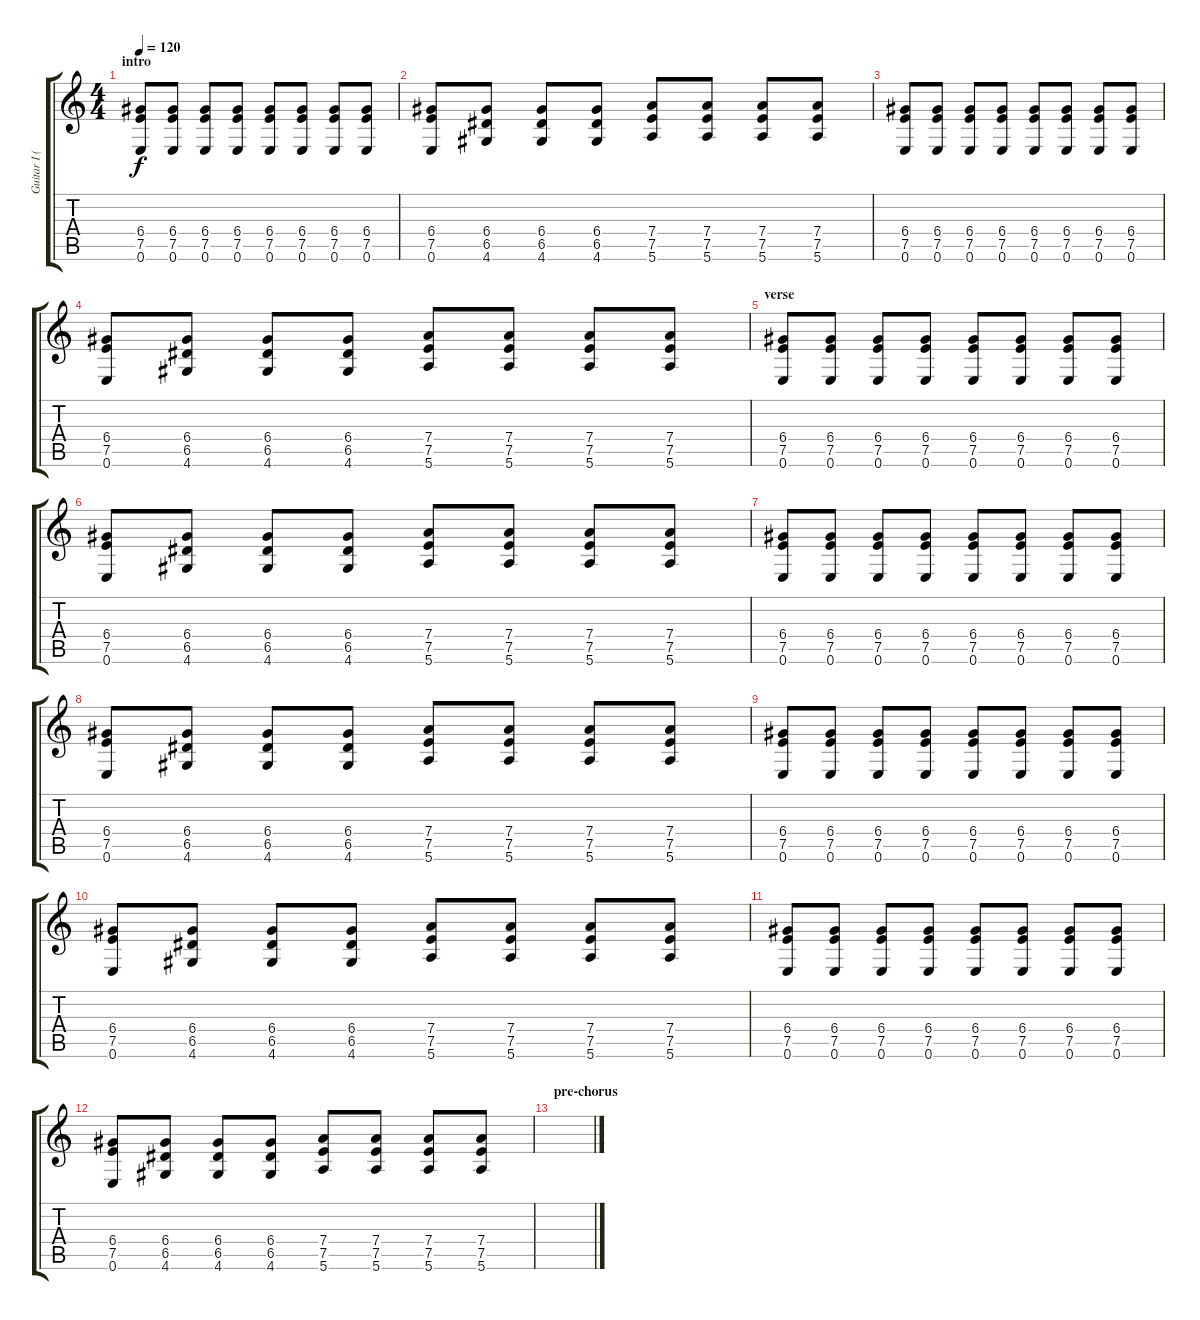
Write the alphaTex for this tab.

\track ("Guitar I (electric/clean)" "Guitar I (") {instrument electricguitarclean}
\staff {score tabs}
\tuning (E4 B3 G3 D3 A2 E2) {hide}
\ts (4 4)
\section ("" "intro")
\tempo 120
\clef g2
\ks c
(6.4 7.5 0.6).8{dy f instrument electricguitarclean} (6.4 7.5 0.6).8 (6.4 7.5 0.6).8 (6.4 7.5 0.6).8 (6.4 7.5 0.6).8 (6.4 7.5 0.6).8 (6.4 7.5 0.6).8 (6.4 7.5 0.6).8 |
(6.4 7.5 0.6).8 (6.4 6.5 4.6).8 (6.4 6.5 4.6).8 (6.4 6.5 4.6).8 (7.4 7.5 5.6).8 (7.4 7.5 5.6).8 (7.4 7.5 5.6).8 (7.4 7.5 5.6).8 |
(6.4 7.5 0.6).8 (6.4 7.5 0.6).8 (6.4 7.5 0.6).8 (6.4 7.5 0.6).8 (6.4 7.5 0.6).8 (6.4 7.5 0.6).8 (6.4 7.5 0.6).8 (6.4 7.5 0.6).8 |
(6.4 7.5 0.6).8 (6.4 6.5 4.6).8 (6.4 6.5 4.6).8 (6.4 6.5 4.6).8 (7.4 7.5 5.6).8 (7.4 7.5 5.6).8 (7.4 7.5 5.6).8 (7.4 7.5 5.6).8 |
\section ("" "verse")
(6.4 7.5 0.6).8 (6.4 7.5 0.6).8 (6.4 7.5 0.6).8 (6.4 7.5 0.6).8 (6.4 7.5 0.6).8 (6.4 7.5 0.6).8 (6.4 7.5 0.6).8 (6.4 7.5 0.6).8 |
(6.4 7.5 0.6).8 (6.4 6.5 4.6).8 (6.4 6.5 4.6).8 (6.4 6.5 4.6).8 (7.4 7.5 5.6).8 (7.4 7.5 5.6).8 (7.4 7.5 5.6).8 (7.4 7.5 5.6).8 |
(6.4 7.5 0.6).8 (6.4 7.5 0.6).8 (6.4 7.5 0.6).8 (6.4 7.5 0.6).8 (6.4 7.5 0.6).8 (6.4 7.5 0.6).8 (6.4 7.5 0.6).8 (6.4 7.5 0.6).8 |
(6.4 7.5 0.6).8 (6.4 6.5 4.6).8 (6.4 6.5 4.6).8 (6.4 6.5 4.6).8 (7.4 7.5 5.6).8 (7.4 7.5 5.6).8 (7.4 7.5 5.6).8 (7.4 7.5 5.6).8 |
(6.4 7.5 0.6).8 (6.4 7.5 0.6).8 (6.4 7.5 0.6).8 (6.4 7.5 0.6).8 (6.4 7.5 0.6).8 (6.4 7.5 0.6).8 (6.4 7.5 0.6).8 (6.4 7.5 0.6).8 |
(6.4 7.5 0.6).8 (6.4 6.5 4.6).8 (6.4 6.5 4.6).8 (6.4 6.5 4.6).8 (7.4 7.5 5.6).8 (7.4 7.5 5.6).8 (7.4 7.5 5.6).8 (7.4 7.5 5.6).8 |
(6.4 7.5 0.6).8 (6.4 7.5 0.6).8 (6.4 7.5 0.6).8 (6.4 7.5 0.6).8 (6.4 7.5 0.6).8 (6.4 7.5 0.6).8 (6.4 7.5 0.6).8 (6.4 7.5 0.6).8 |
(6.4 7.5 0.6).8 (6.4 6.5 4.6).8 (6.4 6.5 4.6).8 (6.4 6.5 4.6).8 (7.4 7.5 5.6).8 (7.4 7.5 5.6).8 (7.4 7.5 5.6).8 (7.4 7.5 5.6).8 |
\section ("" "pre-chorus")
